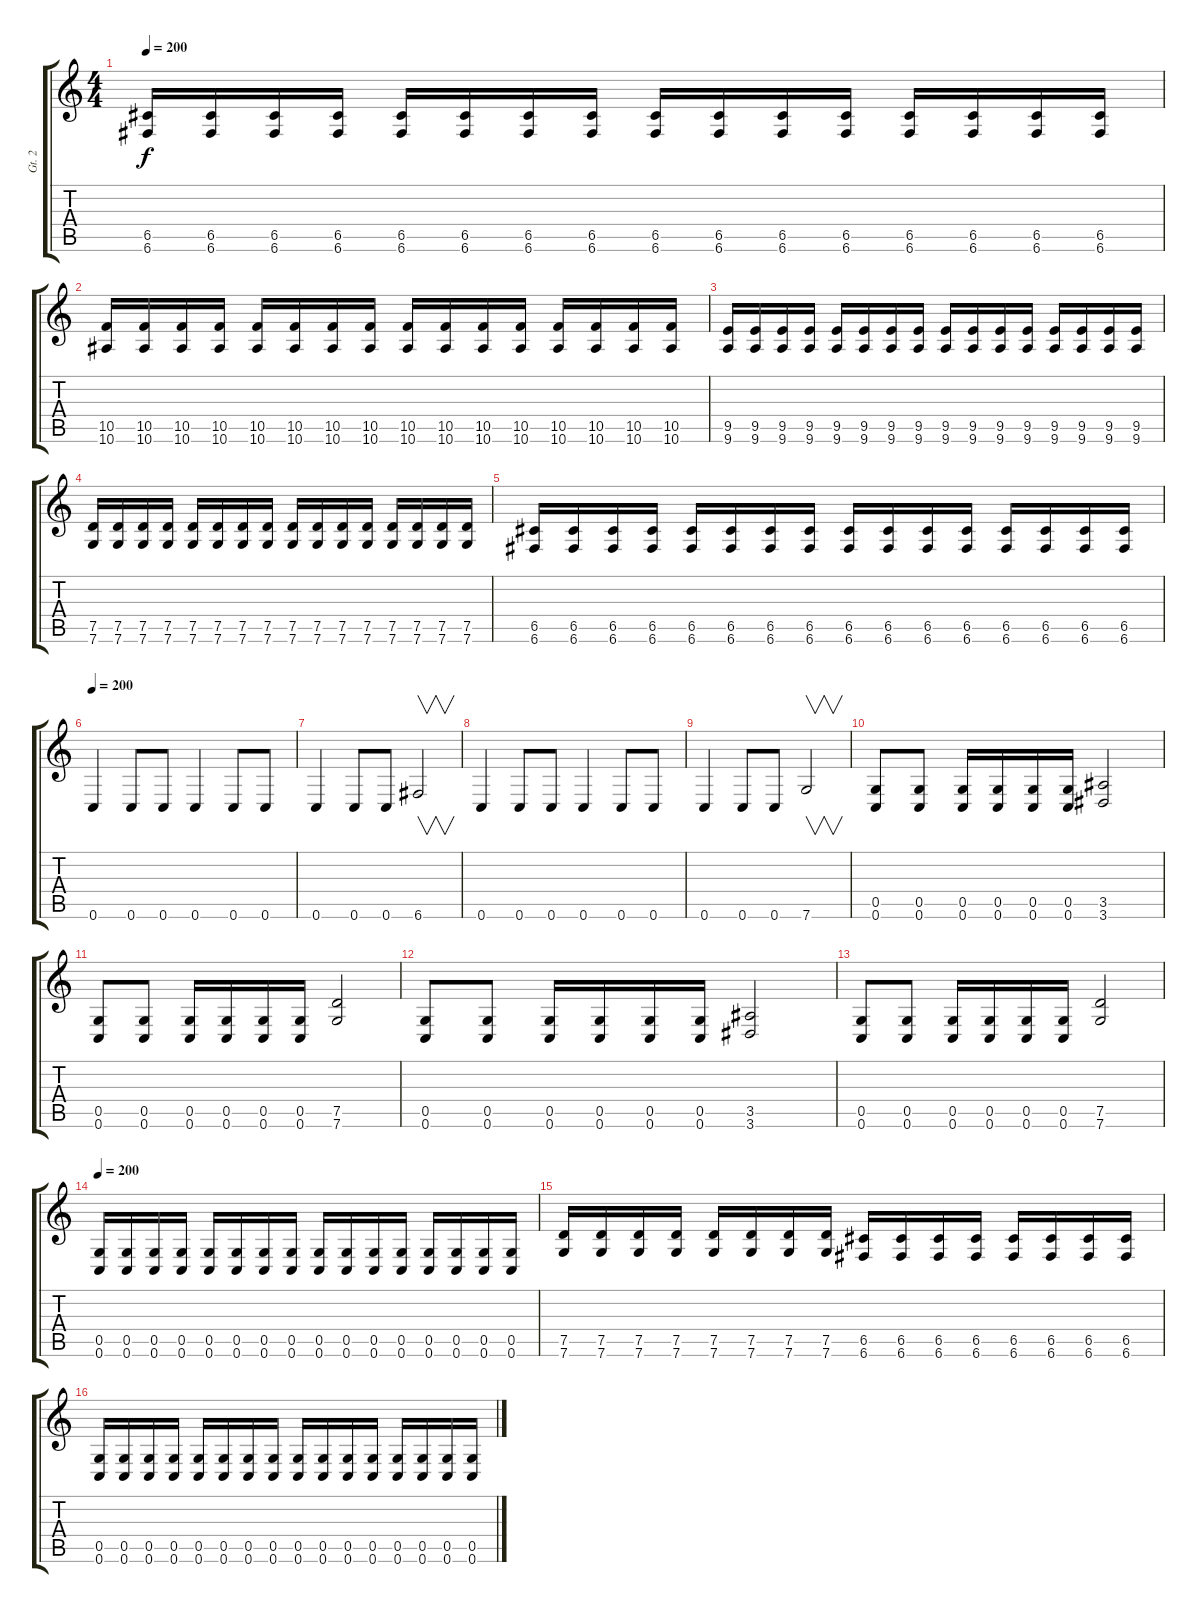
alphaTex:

\track ("Gt. 2" "Gt. 2") {instrument distortionguitar}
\staff {score tabs}
\tuning (D4 A3 F3 C3 G2 C2) {hide}
\ts (4 4)
\tempo 200
\clef g2
\ks c
(6.5 6.6).16{dy f} (6.5 6.6).16 (6.5 6.6).16 (6.5 6.6).16 (6.5 6.6).16 (6.5 6.6).16 (6.5 6.6).16 (6.5 6.6).16 (6.5 6.6).16 (6.5 6.6).16 (6.5 6.6).16 (6.5 6.6).16 (6.5 6.6).16 (6.5 6.6).16 (6.5 6.6).16 (6.5 6.6).16 |
(10.5 10.6).16 (10.5 10.6).16 (10.5 10.6).16 (10.5 10.6).16 (10.5 10.6).16 (10.5 10.6).16 (10.5 10.6).16 (10.5 10.6).16 (10.5 10.6).16 (10.5 10.6).16 (10.5 10.6).16 (10.5 10.6).16 (10.5 10.6).16 (10.5 10.6).16 (10.5 10.6).16 (10.5 10.6).16 |
(9.5 9.6).16 (9.5 9.6).16 (9.5 9.6).16 (9.5 9.6).16 (9.5 9.6).16 (9.5 9.6).16 (9.5 9.6).16 (9.5 9.6).16 (9.5 9.6).16 (9.5 9.6).16 (9.5 9.6).16 (9.5 9.6).16 (9.5 9.6).16 (9.5 9.6).16 (9.5 9.6).16 (9.5 9.6).16 |
(7.5 7.6).16 (7.5 7.6).16 (7.5 7.6).16 (7.5 7.6).16 (7.5 7.6).16 (7.5 7.6).16 (7.5 7.6).16 (7.5 7.6).16 (7.5 7.6).16 (7.5 7.6).16 (7.5 7.6).16 (7.5 7.6).16 (7.5 7.6).16 (7.5 7.6).16 (7.5 7.6).16 (7.5 7.6).16 |
(6.5 6.6).16 (6.5 6.6).16 (6.5 6.6).16 (6.5 6.6).16 (6.5 6.6).16 (6.5 6.6).16 (6.5 6.6).16 (6.5 6.6).16 (6.5 6.6).16 (6.5 6.6).16 (6.5 6.6).16 (6.5 6.6).16 (6.5 6.6).16 (6.5 6.6).16 (6.5 6.6).16 (6.5 6.6).16 |
\tempo 200
0.6.4 0.6.8 0.6.8 0.6.4 0.6.8 0.6.8 |
0.6.4 0.6.8 0.6.8 6.6.2{v} |
0.6.4 0.6.8 0.6.8 0.6.4 0.6.8 0.6.8 |
0.6.4 0.6.8 0.6.8 7.6.2{v} |
(0.5 0.6).8 (0.5 0.6).8 (0.5 0.6).16 (0.5 0.6).16 (0.5 0.6).16 (0.5 0.6).16 (3.5 3.6).2 |
(0.5 0.6).8 (0.5 0.6).8 (0.5 0.6).16 (0.5 0.6).16 (0.5 0.6).16 (0.5 0.6).16 (7.5 7.6).2 |
(0.5 0.6).8 (0.5 0.6).8 (0.5 0.6).16 (0.5 0.6).16 (0.5 0.6).16 (0.5 0.6).16 (3.5 3.6).2 |
(0.5 0.6).8 (0.5 0.6).8 (0.5 0.6).16 (0.5 0.6).16 (0.5 0.6).16 (0.5 0.6).16 (7.5 7.6).2 |
\tempo 200
(0.5 0.6).16 (0.5 0.6).16 (0.5 0.6).16 (0.5 0.6).16 (0.5 0.6).16 (0.5 0.6).16 (0.5 0.6).16 (0.5 0.6).16 (0.5 0.6).16 (0.5 0.6).16 (0.5 0.6).16 (0.5 0.6).16 (0.5 0.6).16 (0.5 0.6).16 (0.5 0.6).16 (0.5 0.6).16 |
(7.5 7.6).16 (7.5 7.6).16 (7.5 7.6).16 (7.5 7.6).16 (7.5 7.6).16 (7.5 7.6).16 (7.5 7.6).16 (7.5 7.6).16 (6.5 6.6).16 (6.5 6.6).16 (6.5 6.6).16 (6.5 6.6).16 (6.5 6.6).16 (6.5 6.6).16 (6.5 6.6).16 (6.5 6.6).16 |
(0.5 0.6).16 (0.5 0.6).16 (0.5 0.6).16 (0.5 0.6).16 (0.5 0.6).16 (0.5 0.6).16 (0.5 0.6).16 (0.5 0.6).16 (0.5 0.6).16 (0.5 0.6).16 (0.5 0.6).16 (0.5 0.6).16 (0.5 0.6).16 (0.5 0.6).16 (0.5 0.6).16 (0.5 0.6).16
